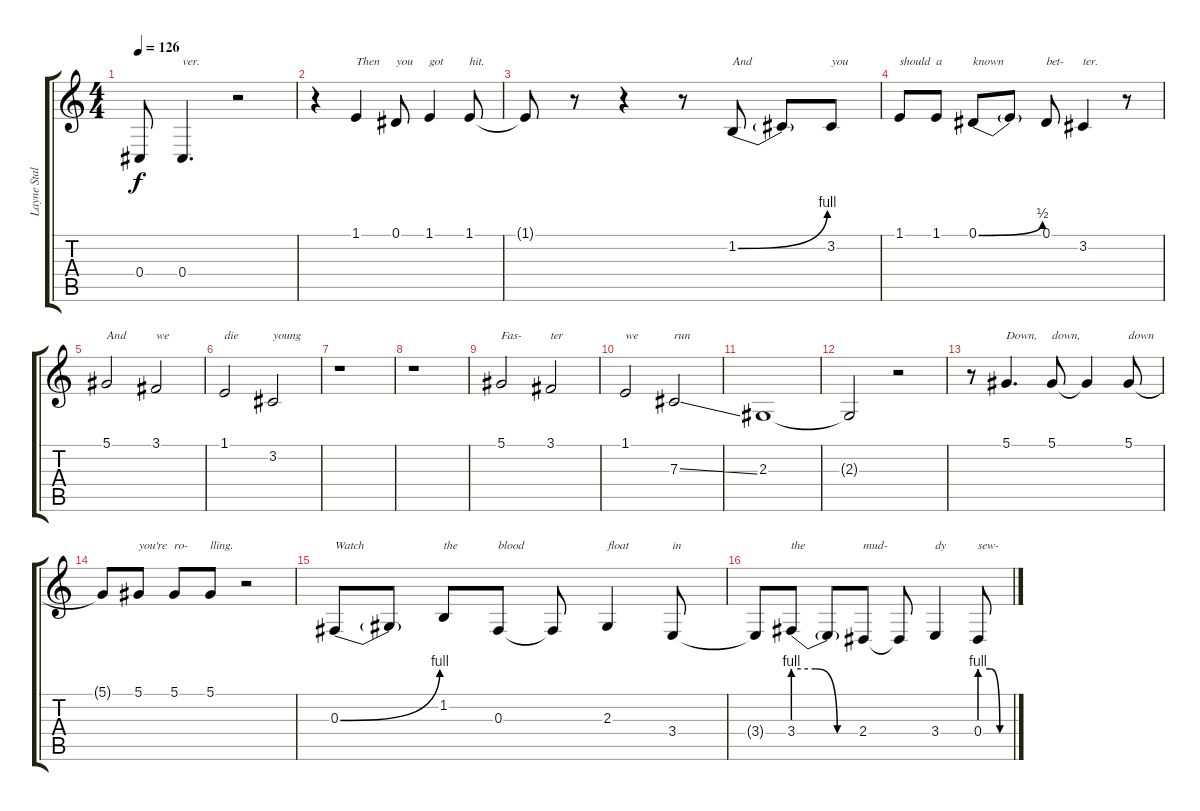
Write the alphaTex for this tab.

\track ("Layne Staley - Vocals" "Layne Stal") {instrument lead2sawtooth}
\staff {score tabs}
\tuning (Eb4 Bb3 Gb3 Db3 Ab2 Eb2) {hide}
\ts (4 4)
\tempo 126
\clef g2
\ks c
0.4{t}.8{dy f} 0.4.4{d txt "ver."} r.2 |
r.4 1.1.4{txt "Then"} 0.1.8{txt "you"} 1.1.4{txt "got"} 1.1.8{txt "hit."} |
1.1{t}.8 r.8 r.4 r.8 1.2{be (bend 0 0 60 4)}.8{txt "And"} 1.2{t}.8 3.2.8{txt "you"} |
1.1.8{txt "should"} 1.1.8{txt "a"} 0.1{be (bend 0 0 60 2)}.8{txt "known"} 0.1{t}.8 0.1.8{txt "bet-"} 3.2.4{txt "ter."} r.8 |
5.1.2{txt "And"} 3.1.2{txt "we"} |
1.1.2{txt "die"} 3.2.2{txt "young"} |
r.1 |
r.1 |
5.1.2{txt "Fas-"} 3.1.2{txt "ter"} |
1.1.2{txt "we"} 7.3{ss}.2{txt "run"} |
2.3.1 |
2.3{t}.2 r.2 |
r.8 5.1.4{d txt "Down,"} 5.1.8{txt "down,"} 5.1{t}.4 5.1.8{txt "down"} |
5.1{t}.8 5.1.8{txt "you're"} 5.1.8{txt "ro-"} 5.1.8{txt "lling."} r.2 |
0.3{be (bend 0 0 60 4)}.8{txt "Watch"} 0.3{t}.8 1.2.8{txt "the"} 0.3.8{txt "blood"} 0.3{t}.8 2.3.4{txt "float"} 3.4.8{txt "in"} |
3.4{t}.8 3.4{be (custom 0 4 20 4 40 0 60 0)}.8{txt "the"} 3.4{t}.8 2.4.8{txt "mud-"} 2.4{t}.8 3.4.4{txt "dy"} 0.4{be (custom 0 4 20 4 40 0 60 0)}.8{txt "sew-"}
